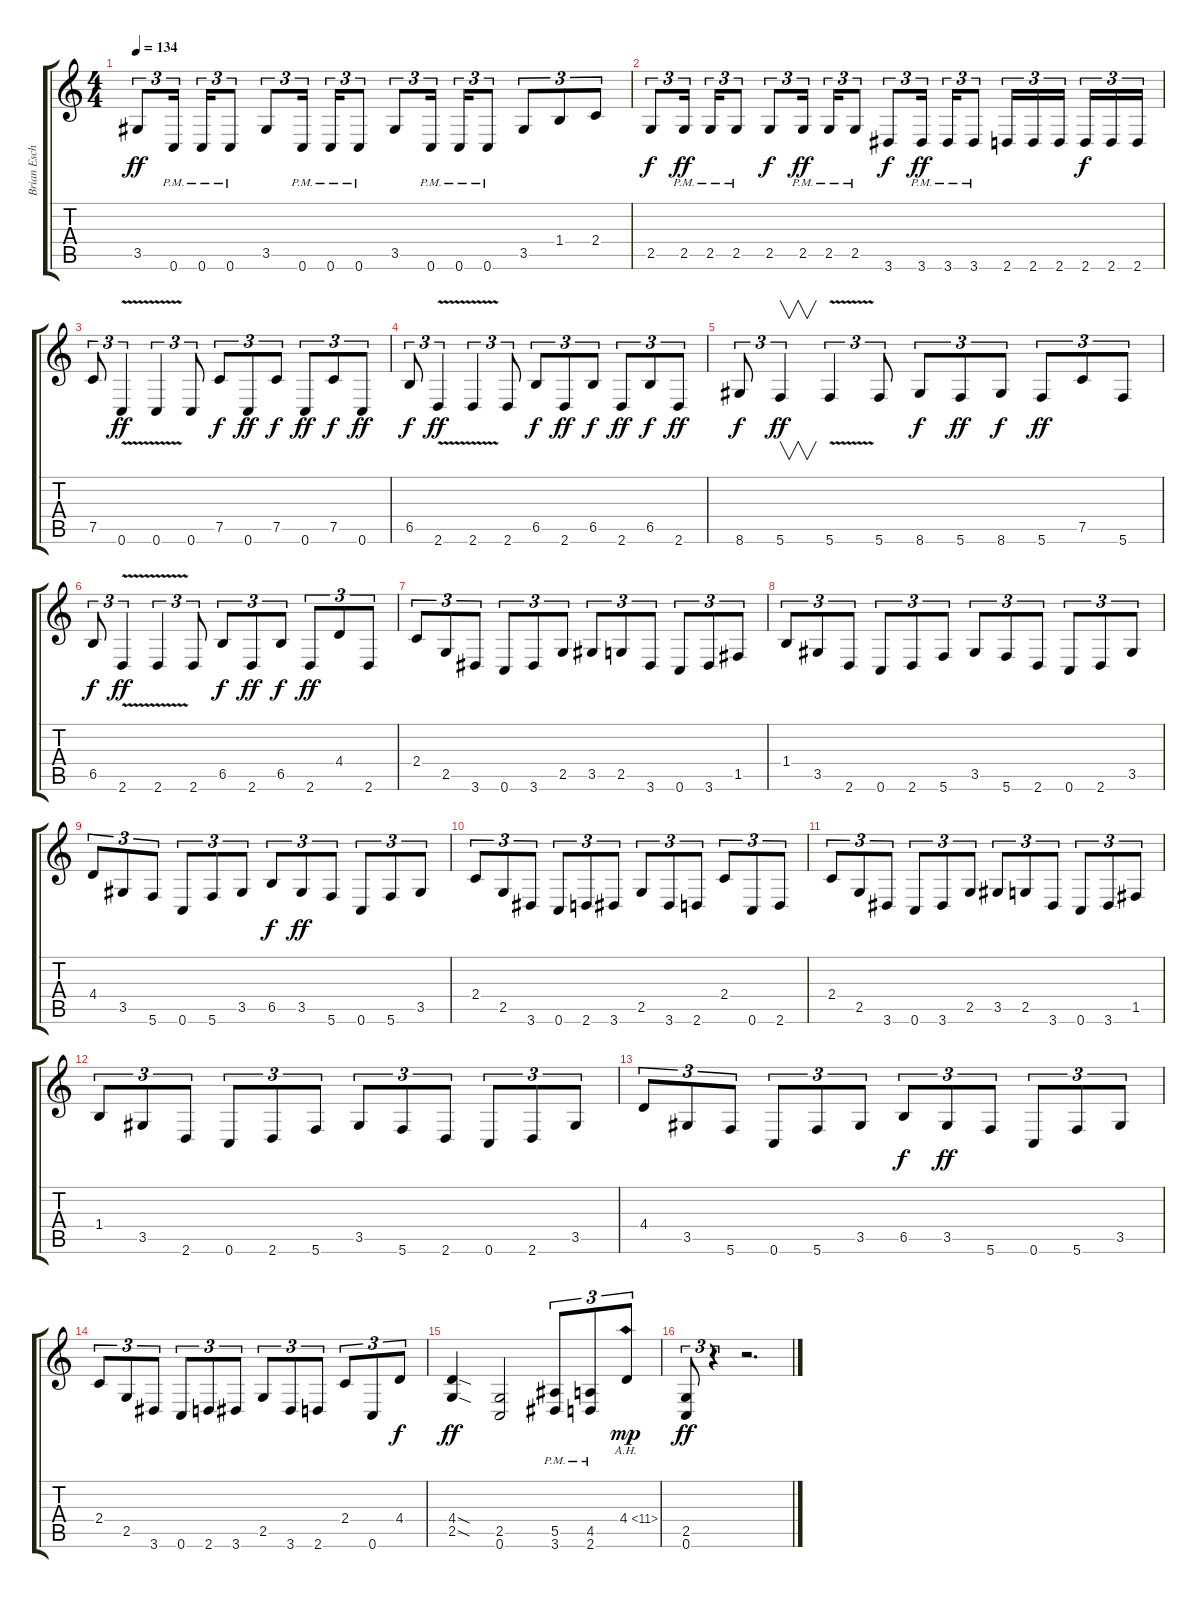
\track ("Brian Eschbach (Lead Guitar)" "Brian Esch") {instrument distortionguitar}
\staff {score tabs}
\tuning (C4 G3 Eb3 Bb2 F2 C2) {hide}
\ts (4 4)
\tempo 134
\clef g2
\ks c
3.5.8{tu (3 2) dy ff} 0.6{pm}.16{tu (3 2)} 0.6{pm}.16{tu (3 2)} 0.6{pm}.8{tu (3 2)} 3.5.8{tu (3 2)} 0.6{pm}.16{tu (3 2)} 0.6{pm}.16{tu (3 2)} 0.6{pm}.8{tu (3 2)} 3.5.8{tu (3 2)} 0.6{pm}.16{tu (3 2)} 0.6{pm}.16{tu (3 2)} 0.6{pm}.8{tu (3 2)} 3.5.8{tu (3 2)} 1.4.8{tu (3 2)} 2.4.8{tu (3 2)} |
2.5.8{tu (3 2) dy f} 2.5{pm}.16{tu (3 2) dy ff} 2.5{pm}.16{tu (3 2)} 2.5{pm}.8{tu (3 2)} 2.5.8{tu (3 2) dy f} 2.5{pm}.16{tu (3 2) dy ff} 2.5{pm}.16{tu (3 2)} 2.5{pm}.8{tu (3 2)} 3.6.8{tu (3 2) dy f} 3.6{pm}.16{tu (3 2) dy ff} 3.6{pm}.16{tu (3 2)} 3.6{pm}.8{tu (3 2)} 2.6.16{tu (3 2)} 2.6.16{tu (3 2)} 2.6.16{tu (3 2)} 2.6.16{tu (3 2) dy f} 2.6.16{tu (3 2)} 2.6.16{tu (3 2)} |
7.5.8{tu (3 2)} 0.6{v}.4{tu (3 2) dy ff} 0.6{v}.4{tu (3 2)} 0.6.8{tu (3 2)} 7.5.8{tu (3 2) dy f} 0.6.8{tu (3 2) dy ff} 7.5.8{tu (3 2) dy f} 0.6.8{tu (3 2) dy ff} 7.5.8{tu (3 2) dy f} 0.6.8{tu (3 2) dy ff} |
6.5.8{tu (3 2) dy f} 2.6{v}.4{tu (3 2) dy ff} 2.6{v}.4{tu (3 2)} 2.6.8{tu (3 2)} 6.5.8{tu (3 2) dy f} 2.6.8{tu (3 2) dy ff} 6.5.8{tu (3 2) dy f} 2.6.8{tu (3 2) dy ff} 6.5.8{tu (3 2) dy f} 2.6.8{tu (3 2) dy ff} |
8.6.8{tu (3 2) dy f} 5.6.4{v tu (3 2) dy ff} 5.6{v}.4{tu (3 2)} 5.6.8{tu (3 2)} 8.6.8{tu (3 2) dy f} 5.6.8{tu (3 2) dy ff} 8.6.8{tu (3 2) dy f} 5.6.8{tu (3 2) dy ff} 7.5.8{tu (3 2)} 5.6.8{tu (3 2)} |
6.5.8{tu (3 2) dy f} 2.6{v}.4{tu (3 2) dy ff} 2.6{v}.4{tu (3 2)} 2.6.8{tu (3 2)} 6.5.8{tu (3 2) dy f} 2.6.8{tu (3 2) dy ff} 6.5.8{tu (3 2) dy f} 2.6.8{tu (3 2) dy ff} 4.4.8{tu (3 2)} 2.6.8{tu (3 2)} |
2.4.8{tu (3 2)} 2.5.8{tu (3 2)} 3.6.8{tu (3 2)} 0.6.8{tu (3 2)} 3.6.8{tu (3 2)} 2.5.8{tu (3 2)} 3.5.8{tu (3 2)} 2.5.8{tu (3 2)} 3.6.8{tu (3 2)} 0.6.8{tu (3 2)} 3.6.8{tu (3 2)} 1.5.8{tu (3 2)} |
1.4.8{tu (3 2)} 3.5.8{tu (3 2)} 2.6.8{tu (3 2)} 0.6.8{tu (3 2)} 2.6.8{tu (3 2)} 5.6.8{tu (3 2)} 3.5.8{tu (3 2)} 5.6.8{tu (3 2)} 2.6.8{tu (3 2)} 0.6.8{tu (3 2)} 2.6.8{tu (3 2)} 3.5.8{tu (3 2)} |
4.4.8{tu (3 2)} 3.5.8{tu (3 2)} 5.6.8{tu (3 2)} 0.6.8{tu (3 2)} 5.6.8{tu (3 2)} 3.5.8{tu (3 2)} 6.5.8{tu (3 2) dy f} 3.5.8{tu (3 2) dy ff} 5.6.8{tu (3 2)} 0.6.8{tu (3 2)} 5.6.8{tu (3 2)} 3.5.8{tu (3 2)} |
2.4.8{tu (3 2)} 2.5.8{tu (3 2)} 3.6.8{tu (3 2)} 0.6.8{tu (3 2)} 2.6.8{tu (3 2)} 3.6.8{tu (3 2)} 2.5.8{tu (3 2)} 3.6.8{tu (3 2)} 2.6.8{tu (3 2)} 2.4.8{tu (3 2)} 0.6.8{tu (3 2)} 2.6.8{tu (3 2)} |
2.4.8{tu (3 2)} 2.5.8{tu (3 2)} 3.6.8{tu (3 2)} 0.6.8{tu (3 2)} 3.6.8{tu (3 2)} 2.5.8{tu (3 2)} 3.5.8{tu (3 2)} 2.5.8{tu (3 2)} 3.6.8{tu (3 2)} 0.6.8{tu (3 2)} 3.6.8{tu (3 2)} 1.5.8{tu (3 2)} |
1.4.8{tu (3 2)} 3.5.8{tu (3 2)} 2.6.8{tu (3 2)} 0.6.8{tu (3 2)} 2.6.8{tu (3 2)} 5.6.8{tu (3 2)} 3.5.8{tu (3 2)} 5.6.8{tu (3 2)} 2.6.8{tu (3 2)} 0.6.8{tu (3 2)} 2.6.8{tu (3 2)} 3.5.8{tu (3 2)} |
4.4.8{tu (3 2)} 3.5.8{tu (3 2)} 5.6.8{tu (3 2)} 0.6.8{tu (3 2)} 5.6.8{tu (3 2)} 3.5.8{tu (3 2)} 6.5.8{tu (3 2) dy f} 3.5.8{tu (3 2) dy ff} 5.6.8{tu (3 2)} 0.6.8{tu (3 2)} 5.6.8{tu (3 2)} 3.5.8{tu (3 2)} |
2.4.8{tu (3 2)} 2.5.8{tu (3 2)} 3.6.8{tu (3 2)} 0.6.8{tu (3 2)} 2.6.8{tu (3 2)} 3.6.8{tu (3 2)} 2.5.8{tu (3 2)} 3.6.8{tu (3 2)} 2.6.8{tu (3 2)} 2.4.8{tu (3 2)} 0.6.8{tu (3 2)} 4.4.8{tu (3 2) dy f} |
(4.4{sod} 2.5{sod}).4{dy ff} (2.5 0.6).2 (5.5{pm} 3.6{pm}).8{tu (3 2)} (4.5{pm} 2.6{pm}).8{tu (3 2)} 4.4{ah 7}.8{tu (3 2) dy mp} |
(2.5 0.6).8{tu (3 2) dy ff} r.4{tu (3 2)} r.2{d}
